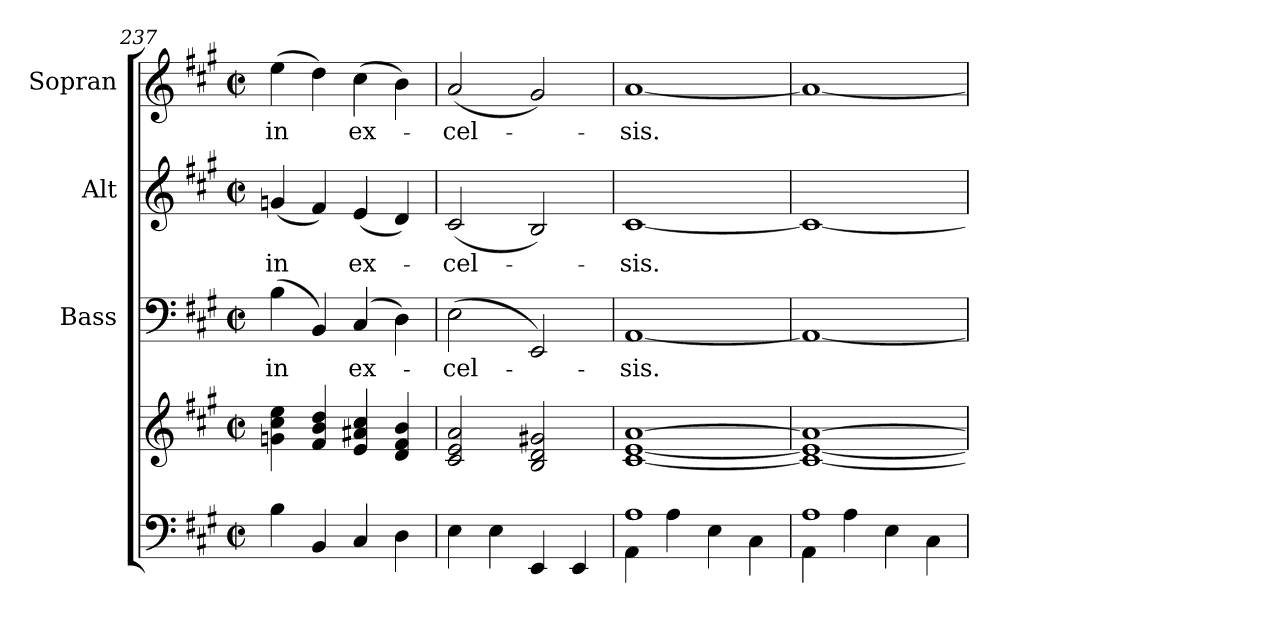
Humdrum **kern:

**kern	**kern	**kern	**text	**kern	**text	**kern	**text
*part4	*part4	*part3	*part3	*part2	*part2	*part1	*part1
*staff5	*staff4	*staff3	*staff3	*staff2	*staff2	*staff1	*staff1
*	*	*I"Bass	*	*I"Alt	*	*I"Sopran	*
*	*	*I'B.	*	*I'A.	*	*I'S.	*
!!LO:LB:g=z
*clefF4	*clefG2	*clefF4	*	*clefG2	*	*clefG2	*
*k[f#c#g#]	*k[f#c#g#]	*k[f#c#g#]	*	*k[f#c#g#]	*	*k[f#c#g#]	*
*A:	*A:	*A:	*	*A:	*	*A:	*
*M2/2	*M2/2	*M2/2	*	*M2/2	*	*M2/2	*
*met(c|)	*met(c|)	*met(c|)	*	*met(c|)	*	*met(c|)	*
=237	=237	=237	=237	=237	=237	=237	=237
!	!	!	!LO:LY:b	!	!LO:LY:b	!	!LO:LY:b
4B\	4gn\ 4cc#\ 4ee\	(>4B\	in	(<4gn/	in	(>4ee\	in
4BB/	4f#/ 4b/ 4dd/	4BB/)	.	4f#/)	.	4dd\)	.
!	!	!	!LO:LY:b	!	!LO:LY:b	!	!LO:LY:b
4C#/	4e/ 4a#X/ 4cc#/	(4C#/	ex-	(<4e/	ex-	(>4cc#\	ex-
4D\	4d/ 4f#/ 4b/	4D\)	.	4d/)	.	4b\)	.
=238	=238	=238	=238	=238	=238	=238	=238
!	!	!	!LO:LY:b	!	!LO:LY:b	!	!LO:LY:b
4E\	2c#/ 2e/ 2a/	(>2E\	-cel-	(<2c#/	-cel-	(<2a/	-cel-
4E\	.	.	.	.	.	.	.
4EE/	2B/ 2d/ 2g#X/	2EE/)	.	2B/)	.	2g#/)	.
4EE/	.	.	.	.	.	.	.
=239	=239	=239	=239	=239	=239	=239	=239
*^	*	*	*	*	*	*	*
!	!	!	!	!LO:LY:b	!	!LO:LY:b	!	!LO:LY:b
1A	4AA\	[1c# [1e [1a	[1AA	-sis.	[1c#	-sis.	[1a	-sis.
.	4A\	.	.	.	.	.	.	.
.	4E\	.	.	.	.	.	.	.
.	4C#\	.	.	.	.	.	.	.
=240	=240	=240	=240	=240	=240	=240	=240	=240
1A	4AA\	1c#_ 1e_ 1a_	1AA_	.	1c#_	.	1a_	.
.	4A\	.	.	.	.	.	.	.
.	4E\	.	.	.	.	.	.	.
.	4C#\	.	.	.	.	.	.	.
*v	*v	*	*	*	*	*	*	*
=	=	=	=	=	=	=	=
*-	*-	*-	*-	*-	*-	*-	*-
